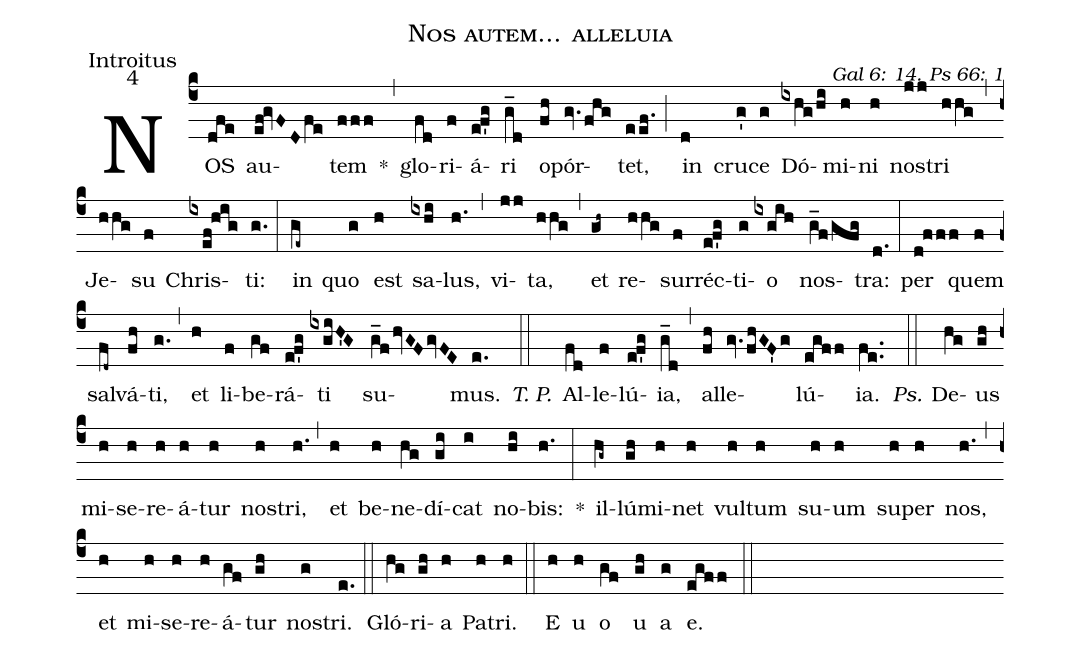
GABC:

name: Nos autem... alleluia;
office-part: Introitus;
mode: 4;
commentary: Gal 6: 14. Ps 66: 1;
%%
(c4) NOS(dfe) au(ef!gvFDfe)tem(fff) *(,) glo(fd)ri(f)á(e!f'g)ri(g_d) o(fh)pór(gv.fhg)tet,(eef.) (;) in(d) cru(g')ce(g) Dó(ixhg/hi)mi(h)ni(h) nos(jj)tri(hhg) (,) Je(hhg)su(f) Chris(ixef!hig)ti:(g.) (:)
in(ge~) quo(g) est(h) sa(ixhi)lus,(h.) (,) vi(jj)ta,(hhg) (,) et(gh~) re(hhg)sur(f)réc(e!f'g)ti(g)o(ixgih) nos(g_f/gfg)tra:(d.) (:)
per(d!fff) quem(f) sal(fd~)vá(fh)ti,(g.) (,) et(h) li(f)be(gf)rá(e!f'g)ti(ixgiH'G) su(g_fhvGFgvFE)mus.(e.) <i>T. P.</i>(::)
Al(fd)le(f)lú(e!f'g)ia,(g_d) (,) al(fh)le(gv.fhGF'g)lú(egff)ia.(fe..) (::)
<i>Ps.</i> De(hg)us(gh) mi(h)se(h)re(h)á(h)tur(h) nos(h)tri,(h.) (,) et(h) be(h)ne(hg)dí(gi)cat(i) no(hi)bis:(h.) *(:)
il(hg~)lú(gh)mi(h)net(h) vul(h)tum(h) su(h)um(h) su(h)per(h) nos,(h.) (,) et(h) mi(h)se(h)re(h)á(gf)tur(gh) nos(g)tri.(e.) (::)
Gló(hg)ri(gh)a(h) Pa(h)tri.(h) (::)
E(h) u(h) o(gf) u(gh) a(g) e.(egff) (::)
